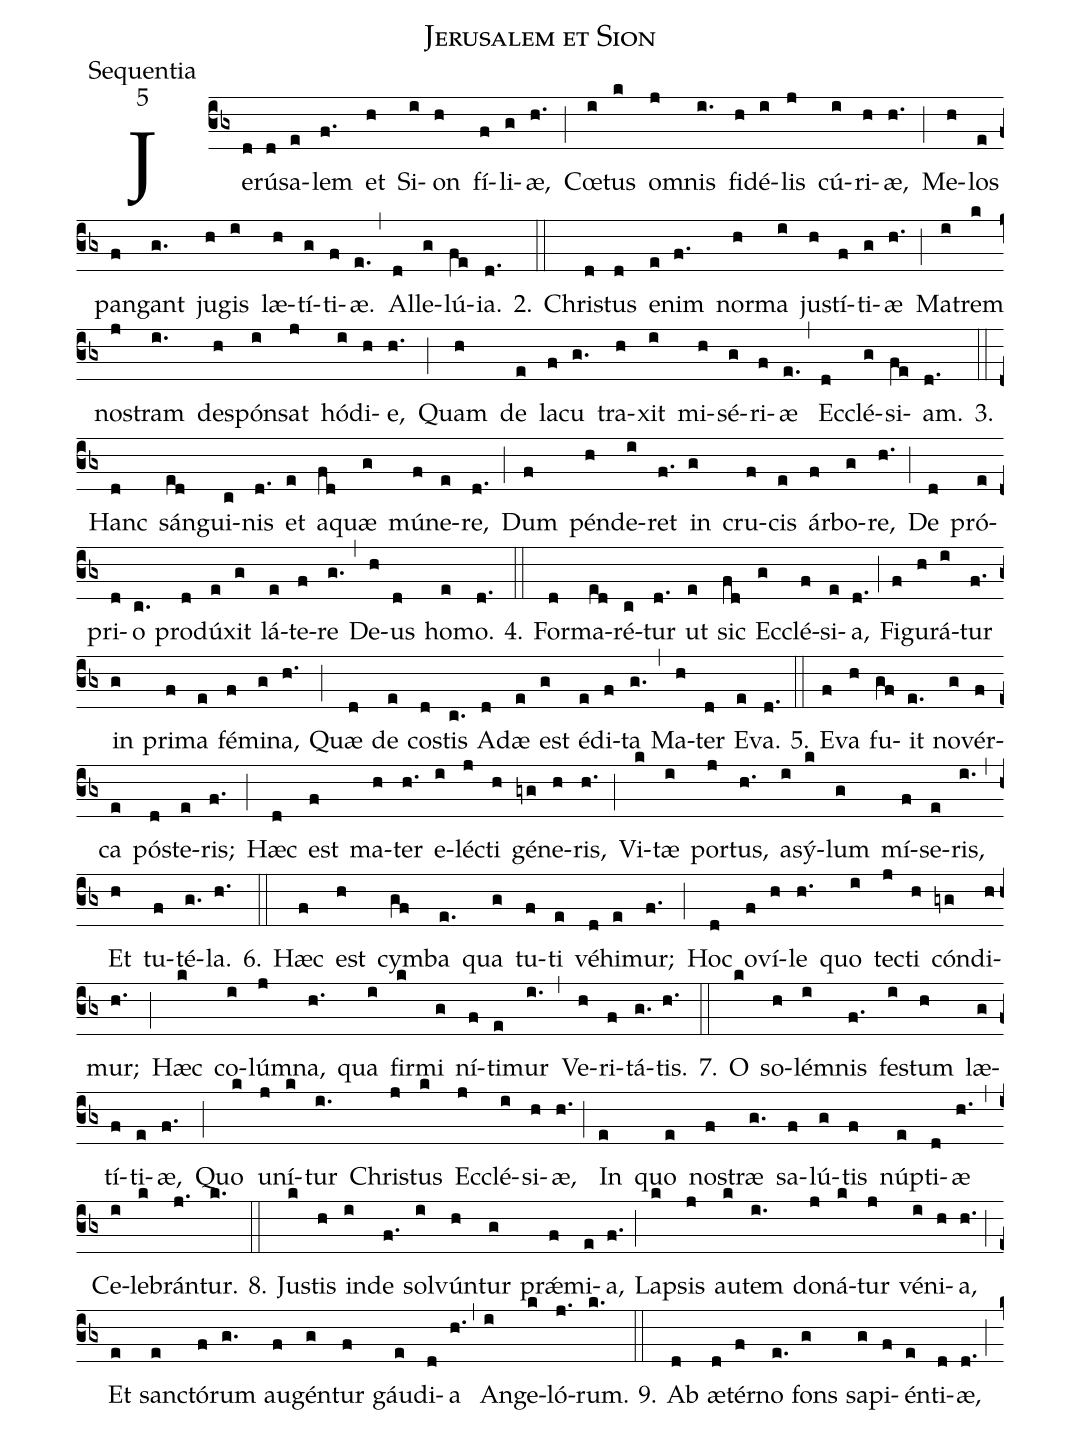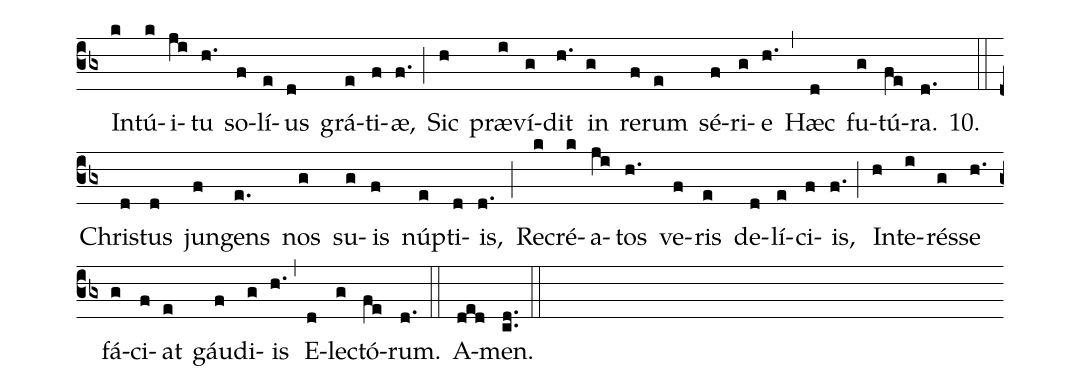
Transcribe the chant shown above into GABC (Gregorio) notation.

name:Jerusalem et Sion;
office-part:Sequentia;
mode:5;
%%
(cb3)Je(d)rú(d)sa(e)lem(f.) et(h) Si(i)on(h) fí(f)li(g)æ,(h.) (;)
Cœ(i)tus(k) om(j)nis(i.) fi(h)dé(i)lis(j) cú(i)ri(h)æ,(h.) (;)
Me(h)los(e) pan(f)gant(g.) ju(h)gis(i) læ(h)tí(g)ti(f)æ.(e.) (,)
Al(d)le(g)lú(fe)ia.(d.)
2.(::) Chri(d)stus(d) e(e)nim(f.) nor(h)ma(i) ju(h)stí(f)ti(g)æ(h.) (;)
Ma(i)trem(k) no(j)stram(i.) de(h)spón(i)sat(j) hó(i)di(h)e,(h.) (;)
Quam(h) de(e) la(f)cu(g.) tra(h)xit(i) mi(h)sé(g)ri(f)æ(e.) (,)
Ec(d)clé(g)si(fe)am.(d.)
3.(::) Hanc(d) sán(ed)gui(c)nis(d.) et(e) a(fd)quæ(g) mú(f)ne(e)re,(d.) (;)
Dum(f) pén(h)de(i)ret(f.) in(g) cru(f)cis(e) ár(f)bo(g)re,(h.) (;)
De(d) pró(e)pri(d)o(c.) pro(d)dú(e)xit(g) lá(e)te(f)re(g.) (,)
De(h)us(d) ho(e)mo.(d.)
4.(::) For(d)ma(ed)ré(c)tur(d.) ut(e) sic(fd) Ec(g)clé(f)si(e)a,(d.) (;)
Fi(f)gu(h)rá(i)tur(f.) in(g) pri(f)ma(e) fé(f)mi(g)na,(h.) (;)
Quæ(d) de(e) co(d)stis(c.) A(d)dæ(e) est(g) é(e)di(f)ta(g.) (,)
Ma(h)ter(d) E(e)va.(d.)
5.(::) E(f)va(h) fu(gf)it(e.) no(g)vér(f)ca(e) pó(d)ste(e)ris;(f.) (;)
Hæc(d) est(f) ma(h)ter(h.) e(i)lé(j)cti(h) gé(gyg)ne(h)ris,(h.) (;)
Vi(k)tæ(i) por(j)tus,(h.) a(i)sý(k)lum(g) mí(f)se(e)ris,(i.) (,)
Et(h) tu(f)té(g.)la.(h.)
6.(::) Hæc(f) est(h) cym(gf)ba(e.) qua(g) tu(f)ti(e) vé(d)hi(e)mur;(f.) (;)
Hoc(d) o(f)ví(h)le(h.) quo(i) te(j)cti(h) cón(gyg)di(h)mur;(h.) (;)
Hæc(k) co(i)lúm(j)na,(h.) qua(i) fir(k)mi(g) ní(f)ti(e)mur(i.) (,)
Ve(h)ri(f)tá(g.)tis.(h.)
7.(::) O(k) so(h)lém(i)nis(f.) fe(i)stum(h) læ(g)tí(f)ti(e)æ,(f.) (;)
Quo(k) u(j)ní(k)tur(i.) Chri(j)stus(k) Ec(j)clé(i)si(h)æ,(h.) (;)
In(e) quo(e) no(f)stræ(g.) sa(f)lú(g)tis(f) núp(e)ti(d)æ(h.) (,)
Ce(i)le(k)brán(j.)tur.(k.)
8.(::) Ju(k)stis(h) in(i)de(f.) sol(i)vún(h)tur(g) prǽ(f)mi(e)a,(f.) (;)
La(k)psis(j) au(k)tem(i.) do(j)ná(k)tur(j) vé(i)ni(h)a,(h.) (;)
Et(e) san(e)ctó(f)rum(g.) au(f)gén(g)tur(f) gáu(e)di(d)a(h.) (,)
An(i)ge(k)ló(j.)rum.(k.)
9.(::) Ab(d) æ(d)tér(f)no(e.) fons(g) sa(g)pi(f)én(e)ti(d)æ,(d.) (;)
In(k)tú(k)i(ji)tu(h.) so(f)lí(e)us(d) grá(e)ti(f)æ,(f.) (;)
Sic(h) præ(i)ví(g)dit(h.) in(g) re(f)rum(e) sé(f)ri(g)e(h.) (,)
Hæc(d) fu(g)tú(fe)ra.(d.)
10.(::) Chri(d)stus(d) jun(f)gens(e.) nos(g) su(g)is(f) núp(e)ti(d)is,(d.) (;)
Re(k)cré(k)a(ji)tos(h.) ve(f)ris(e) de(d)lí(e)ci(f)is,(f.) (;)
In(h)te(i)rés(g)se(h.) fá(g)ci(f)at(e) gáu(f)di(g)is(h.) (,)
E(d)le(g)ctó(fe)rum.(d.) (::) A(ded)men.(c.d.) (::)
